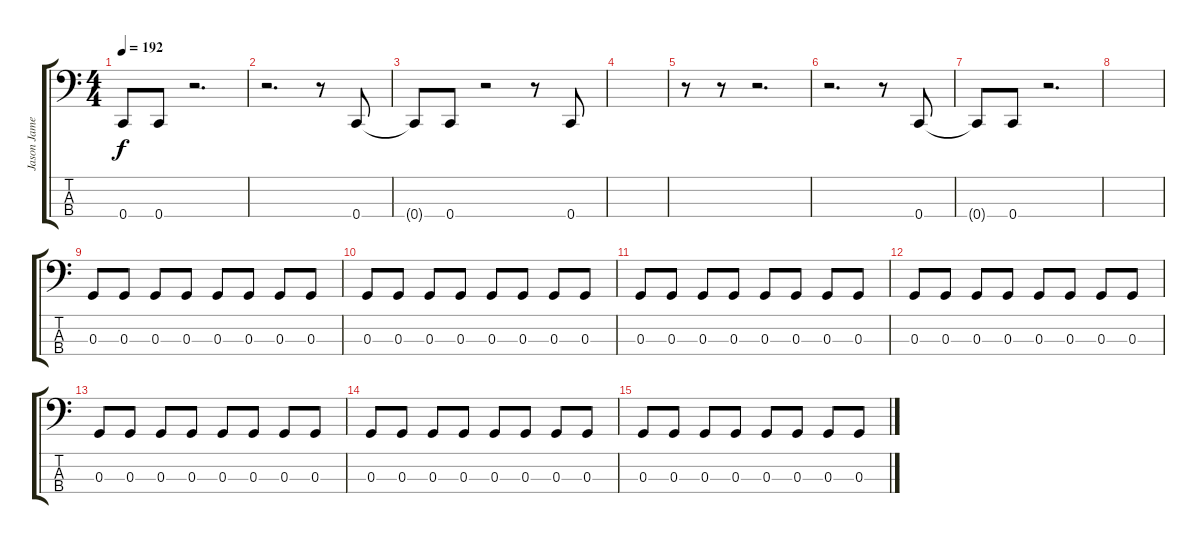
\track ("Jason James" "Jason Jame") {instrument electricbassfinger}
\staff {score tabs}
\tuning (F2 C2 G1 C1) {hide}
\ts (4 4)
\tempo 192
\clef f4
\ks c
0.4.8{dy f instrument electricbassfinger} 0.4.8 r.2{d} |
r.2{d} r.8 0.4.8 |
0.4{t}.8 0.4.8 r.2 r.8 0.4.8 |
|
r.8 r.8 r.2{d} |
r.2{d} r.8 0.4.8 |
0.4{t}.8 0.4.8 r.2{d} |
|
0.3.8 0.3.8 0.3.8 0.3.8 0.3.8 0.3.8 0.3.8 0.3.8 |
0.3.8 0.3.8 0.3.8 0.3.8 0.3.8 0.3.8 0.3.8 0.3.8 |
0.3.8 0.3.8 0.3.8 0.3.8 0.3.8 0.3.8 0.3.8 0.3.8 |
0.3.8 0.3.8 0.3.8 0.3.8 0.3.8 0.3.8 0.3.8 0.3.8 |
0.3.8 0.3.8 0.3.8 0.3.8 0.3.8 0.3.8 0.3.8 0.3.8 |
0.3.8 0.3.8 0.3.8 0.3.8 0.3.8 0.3.8 0.3.8 0.3.8 |
0.3.8 0.3.8 0.3.8 0.3.8 0.3.8 0.3.8 0.3.8 0.3.8
